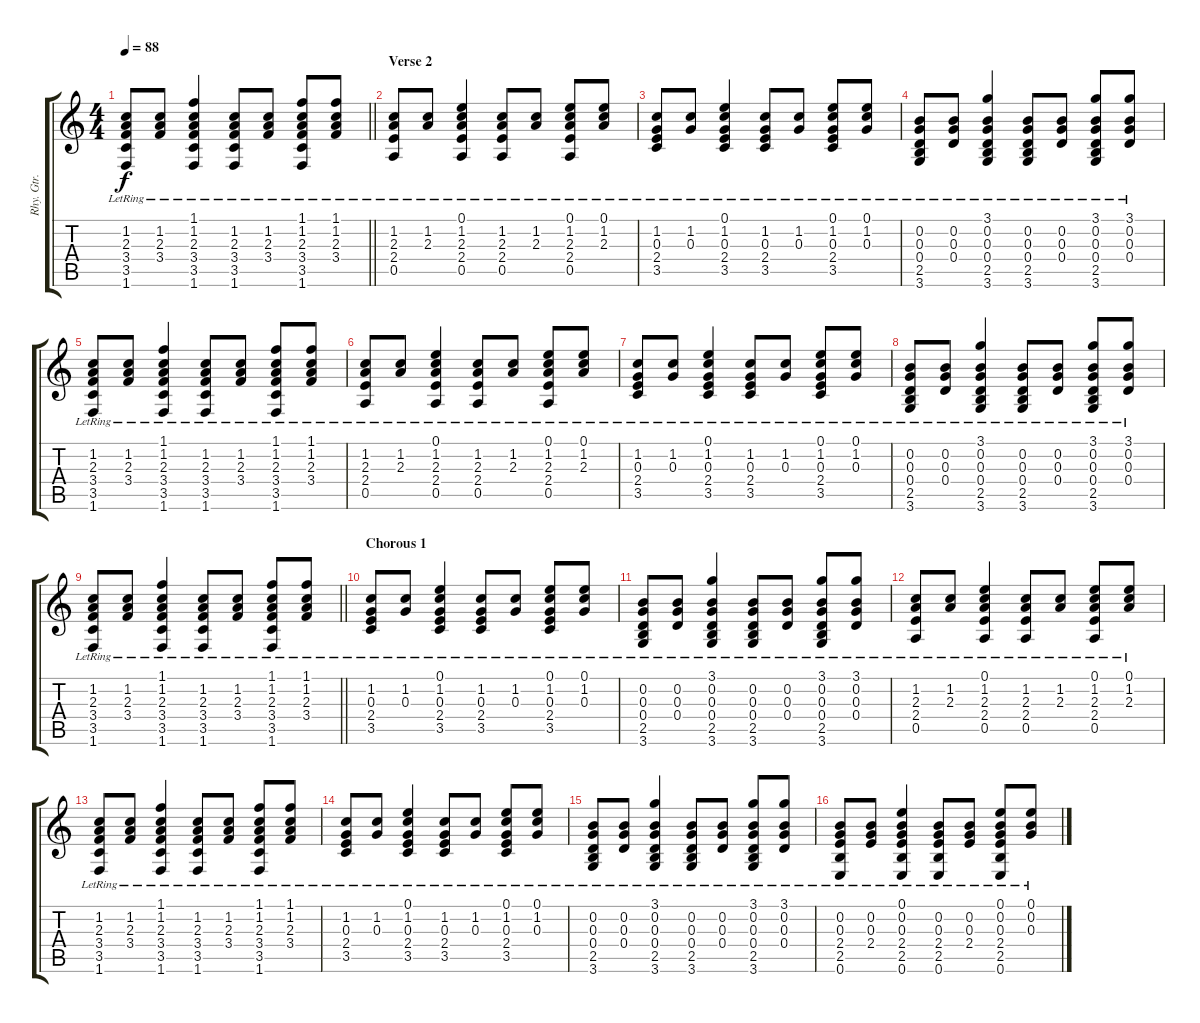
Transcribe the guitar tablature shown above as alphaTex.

\track ("Rhy. Gtr. 1" "Rhy. Gtr. ") {instrument acousticguitarsteel}
\staff {score tabs}
\tuning (E4 B3 G3 D3 A2 E2) {hide}
\ts (4 4)
\tempo 88
\clef g2
\barLineRight lightlight
\ks c
(1.2{lr} 2.3{lr} 3.4{lr} 3.5{lr} 1.6).8{dy f} (1.2{lr} 2.3{lr} 3.4).8 (1.1{lr} 1.2{lr} 2.3{lr} 3.4{lr} 3.5{lr} 1.6).4 (1.2{lr} 2.3{lr} 3.4{lr} 3.5{lr} 1.6).8 (1.2{lr} 2.3{lr} 3.4).8 (1.1{lr} 1.2{lr} 2.3{lr} 3.4{lr} 3.5{lr} 1.6).8 (1.1{lr} 1.2{lr} 2.3{lr} 3.4).8 |
\section ("" "Verse 2")
(1.2{lr} 2.3{lr} 2.4{lr} 0.5{lr}).8 (1.2{lr} 2.3{lr}).8 (0.1{lr} 1.2{lr} 2.3{lr} 2.4{lr} 0.5{lr}).4 (1.2{lr} 2.3{lr} 2.4{lr} 0.5{lr}).8 (1.2{lr} 2.3{lr}).8 (0.1{lr} 1.2{lr} 2.3{lr} 2.4{lr} 0.5{lr}).8 (0.1{lr} 1.2{lr} 2.3{lr}).8 |
(1.2{lr} 0.3{lr} 2.4{lr} 3.5{lr}).8 (1.2{lr} 0.3{lr}).8 (0.1{lr} 1.2{lr} 0.3{lr} 2.4{lr} 3.5{lr}).4 (1.2{lr} 0.3{lr} 2.4{lr} 3.5{lr}).8 (1.2{lr} 0.3{lr}).8 (0.1{lr} 1.2{lr} 0.3{lr} 2.4{lr} 3.5{lr}).8 (0.1{lr} 1.2{lr} 0.3{lr}).8 |
(0.2{lr} 0.3{lr} 0.4{lr} 2.5{lr} 3.6).8 (0.2{lr} 0.3{lr} 0.4).8 (3.1{lr} 0.2{lr} 0.3{lr} 0.4{lr} 2.5{lr} 3.6).4 (0.2{lr} 0.3{lr} 0.4{lr} 2.5{lr} 3.6).8 (0.2{lr} 0.3{lr} 0.4).8 (3.1{lr} 0.2{lr} 0.3{lr} 0.4{lr} 2.5{lr} 3.6).8 (3.1{lr} 0.2{lr} 0.3{lr} 0.4).8 |
(1.2{lr} 2.3{lr} 3.4{lr} 3.5{lr} 1.6).8 (1.2{lr} 2.3{lr} 3.4).8 (1.1{lr} 1.2{lr} 2.3{lr} 3.4{lr} 3.5{lr} 1.6).4 (1.2{lr} 2.3{lr} 3.4{lr} 3.5{lr} 1.6).8 (1.2{lr} 2.3{lr} 3.4).8 (1.1{lr} 1.2{lr} 2.3{lr} 3.4{lr} 3.5{lr} 1.6).8 (1.1{lr} 1.2{lr} 2.3{lr} 3.4).8 |
(1.2{lr} 2.3{lr} 2.4{lr} 0.5{lr}).8 (1.2{lr} 2.3{lr}).8 (0.1{lr} 1.2{lr} 2.3{lr} 2.4{lr} 0.5{lr}).4 (1.2{lr} 2.3{lr} 2.4{lr} 0.5{lr}).8 (1.2{lr} 2.3{lr}).8 (0.1{lr} 1.2{lr} 2.3{lr} 2.4{lr} 0.5{lr}).8 (0.1{lr} 1.2{lr} 2.3{lr}).8 |
(1.2{lr} 0.3{lr} 2.4{lr} 3.5{lr}).8 (1.2{lr} 0.3{lr}).8 (0.1{lr} 1.2{lr} 0.3{lr} 2.4{lr} 3.5{lr}).4 (1.2{lr} 0.3{lr} 2.4{lr} 3.5{lr}).8 (1.2{lr} 0.3{lr}).8 (0.1{lr} 1.2{lr} 0.3{lr} 2.4{lr} 3.5{lr}).8 (0.1{lr} 1.2{lr} 0.3{lr}).8 |
(0.2{lr} 0.3{lr} 0.4{lr} 2.5{lr} 3.6).8 (0.2{lr} 0.3{lr} 0.4).8 (3.1{lr} 0.2{lr} 0.3{lr} 0.4{lr} 2.5{lr} 3.6).4 (0.2{lr} 0.3{lr} 0.4{lr} 2.5{lr} 3.6).8 (0.2{lr} 0.3{lr} 0.4).8 (3.1{lr} 0.2{lr} 0.3{lr} 0.4{lr} 2.5{lr} 3.6).8 (3.1{lr} 0.2{lr} 0.3{lr} 0.4).8 |
\barLineRight lightlight
(1.2{lr} 2.3{lr} 3.4{lr} 3.5{lr} 1.6).8 (1.2{lr} 2.3{lr} 3.4).8 (1.1{lr} 1.2{lr} 2.3{lr} 3.4{lr} 3.5{lr} 1.6).4 (1.2{lr} 2.3{lr} 3.4{lr} 3.5{lr} 1.6).8 (1.2{lr} 2.3{lr} 3.4).8 (1.1{lr} 1.2{lr} 2.3{lr} 3.4{lr} 3.5{lr} 1.6).8 (1.1{lr} 1.2{lr} 2.3{lr} 3.4).8 |
\section ("" "Chorous 1")
(1.2{lr} 0.3{lr} 2.4{lr} 3.5{lr}).8 (1.2{lr} 0.3{lr}).8 (0.1{lr} 1.2{lr} 0.3{lr} 2.4{lr} 3.5{lr}).4 (1.2{lr} 0.3{lr} 2.4{lr} 3.5{lr}).8 (1.2{lr} 0.3{lr}).8 (0.1{lr} 1.2{lr} 0.3{lr} 2.4{lr} 3.5{lr}).8 (0.1{lr} 1.2{lr} 0.3{lr}).8 |
(0.2{lr} 0.3{lr} 0.4{lr} 2.5{lr} 3.6).8 (0.2{lr} 0.3{lr} 0.4).8 (3.1{lr} 0.2{lr} 0.3{lr} 0.4{lr} 2.5{lr} 3.6).4 (0.2{lr} 0.3{lr} 0.4{lr} 2.5{lr} 3.6).8 (0.2{lr} 0.3{lr} 0.4).8 (3.1{lr} 0.2{lr} 0.3{lr} 0.4{lr} 2.5{lr} 3.6).8 (3.1{lr} 0.2{lr} 0.3{lr} 0.4).8 |
(1.2{lr} 2.3{lr} 2.4{lr} 0.5{lr}).8 (1.2{lr} 2.3{lr}).8 (0.1{lr} 1.2{lr} 2.3{lr} 2.4{lr} 0.5{lr}).4 (1.2{lr} 2.3{lr} 2.4{lr} 0.5{lr}).8 (1.2{lr} 2.3{lr}).8 (0.1{lr} 1.2{lr} 2.3{lr} 2.4{lr} 0.5{lr}).8 (0.1{lr} 1.2{lr} 2.3{lr}).8 |
(1.2{lr} 2.3{lr} 3.4{lr} 3.5{lr} 1.6).8 (1.2{lr} 2.3{lr} 3.4).8 (1.1{lr} 1.2{lr} 2.3{lr} 3.4{lr} 3.5{lr} 1.6).4 (1.2{lr} 2.3{lr} 3.4{lr} 3.5{lr} 1.6).8 (1.2{lr} 2.3{lr} 3.4).8 (1.1{lr} 1.2{lr} 2.3{lr} 3.4{lr} 3.5{lr} 1.6).8 (1.1{lr} 1.2{lr} 2.3{lr} 3.4).8 |
(1.2{lr} 0.3{lr} 2.4{lr} 3.5{lr}).8 (1.2{lr} 0.3{lr}).8 (0.1{lr} 1.2{lr} 0.3{lr} 2.4{lr} 3.5{lr}).4 (1.2{lr} 0.3{lr} 2.4{lr} 3.5{lr}).8 (1.2{lr} 0.3{lr}).8 (0.1{lr} 1.2{lr} 0.3{lr} 2.4{lr} 3.5{lr}).8 (0.1{lr} 1.2{lr} 0.3{lr}).8 |
(0.2{lr} 0.3{lr} 0.4{lr} 2.5{lr} 3.6).8 (0.2{lr} 0.3{lr} 0.4).8 (3.1{lr} 0.2{lr} 0.3{lr} 0.4{lr} 2.5{lr} 3.6).4 (0.2{lr} 0.3{lr} 0.4{lr} 2.5{lr} 3.6).8 (0.2{lr} 0.3{lr} 0.4).8 (3.1{lr} 0.2{lr} 0.3{lr} 0.4{lr} 2.5{lr} 3.6).8 (3.1{lr} 0.2{lr} 0.3{lr} 0.4).8 |
(0.2{lr} 0.3{lr} 2.4{lr} 2.5{lr} 0.6).8 (0.2{lr} 0.3{lr} 2.4).8 (0.1{lr} 0.2{lr} 0.3{lr} 2.4{lr} 2.5{lr} 0.6).4 (0.2{lr} 0.3{lr} 2.4{lr} 2.5{lr} 0.6).8 (0.2{lr} 0.3{lr} 2.4).8 (0.1{lr} 0.2{lr} 0.3{lr} 2.4{lr} 2.5{lr} 0.6).8 (0.1{lr} 0.2{lr} 0.3{lr}).8
